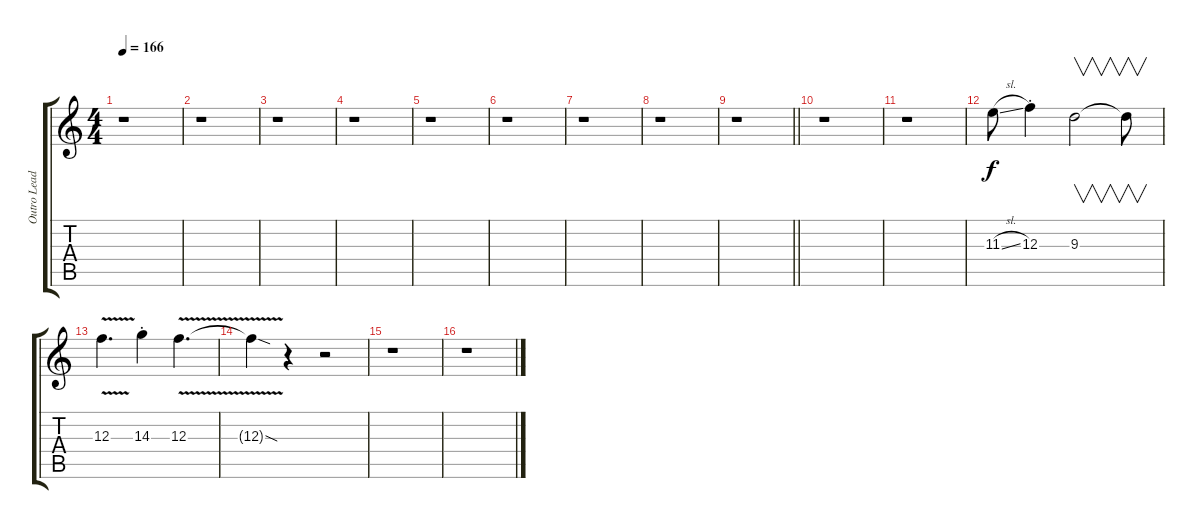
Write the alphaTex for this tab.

\track ("Outro Lead Extra" "Outro Lead") {instrument distortionguitar}
\staff {score tabs}
\tuning (D4 A3 F3 C3 G2 D2) {hide}
\ts (4 4)
\tempo 166
\clef g2
\ks c
r.1{dy f} |
r.1 |
r.1 |
r.1 |
r.1 |
r.1 |
r.1 |
r.1 |
\barLineRight lightlight
r.1 |
r.1 |
r.1 |
11.3{sl}.8 12.3{st}.4 9.3.2{v} 9.3{t}.8{v} |
12.3{v}.4{d} 14.3{st}.4 12.3{v}.4{d} |
12.3{sod t}.4 r.4 r.2 |
r.1 |
r.1
